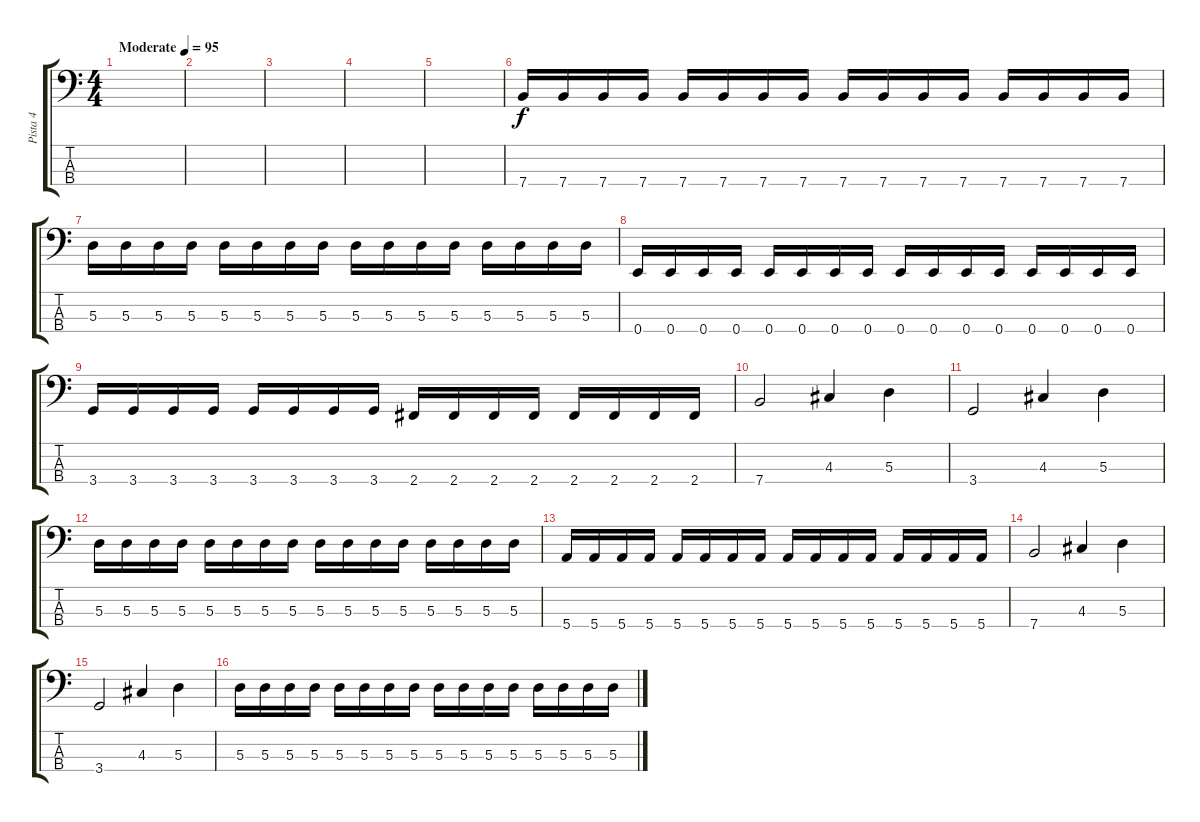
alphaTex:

\track ("Pista 4" "Pista 4") {instrument electricbassfinger}
\staff {score tabs}
\tuning (G2 D2 A1 E1) {hide}
\ts (4 4)
\tempo (95 "Moderate")
\clef f4
\ks c
|
|
|
|
|
7.4.16 7.4.16 7.4.16 7.4.16 7.4.16 7.4.16 7.4.16 7.4.16 7.4.16 7.4.16 7.4.16 7.4.16 7.4.16 7.4.16 7.4.16 7.4.16 |
5.3.16 5.3.16 5.3.16 5.3.16 5.3.16 5.3.16 5.3.16 5.3.16 5.3.16 5.3.16 5.3.16 5.3.16 5.3.16 5.3.16 5.3.16 5.3.16 |
0.4.16 0.4.16 0.4.16 0.4.16 0.4.16 0.4.16 0.4.16 0.4.16 0.4.16 0.4.16 0.4.16 0.4.16 0.4.16 0.4.16 0.4.16 0.4.16 |
3.4.16 3.4.16 3.4.16 3.4.16 3.4.16 3.4.16 3.4.16 3.4.16 2.4.16 2.4.16 2.4.16 2.4.16 2.4.16 2.4.16 2.4.16 2.4.16 |
7.4.2 4.3.4 5.3.4 |
3.4.2 4.3.4 5.3.4 |
5.3.16 5.3.16 5.3.16 5.3.16 5.3.16 5.3.16 5.3.16 5.3.16 5.3.16 5.3.16 5.3.16 5.3.16 5.3.16 5.3.16 5.3.16 5.3.16 |
5.4.16 5.4.16 5.4.16 5.4.16 5.4.16 5.4.16 5.4.16 5.4.16 5.4.16 5.4.16 5.4.16 5.4.16 5.4.16 5.4.16 5.4.16 5.4.16 |
7.4.2 4.3.4 5.3.4 |
3.4.2 4.3.4 5.3.4 |
5.3.16 5.3.16 5.3.16 5.3.16 5.3.16 5.3.16 5.3.16 5.3.16 5.3.16 5.3.16 5.3.16 5.3.16 5.3.16 5.3.16 5.3.16 5.3.16
